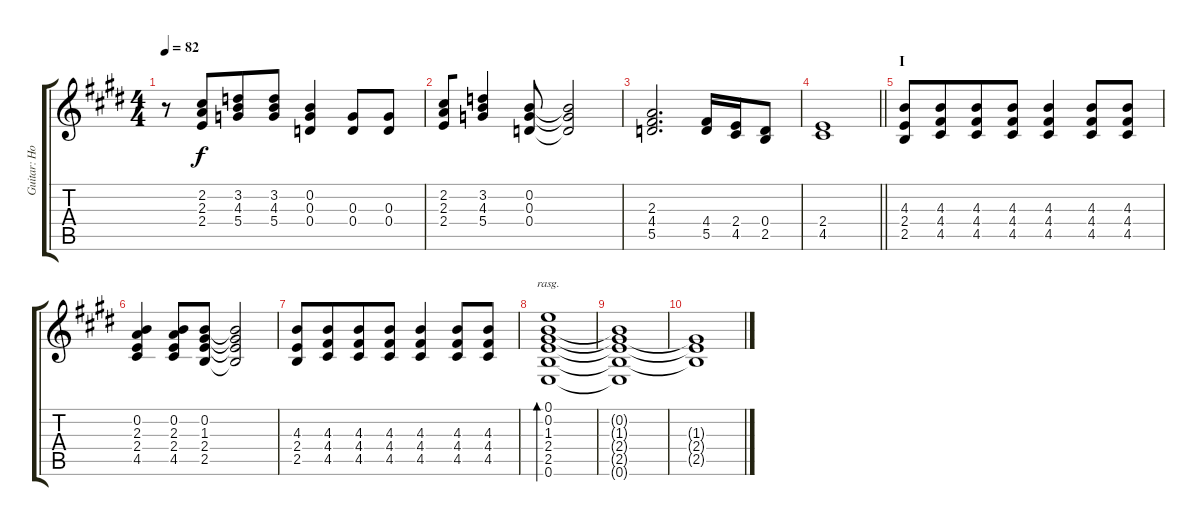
\track ("Guitar: Howard" "Guitar: Ho") {instrument electricguitarjazz}
\staff {score tabs}
\tuning (E4 B3 G3 D3 A2 E2) {hide}
\ts (4 4)
\tempo 82
\clef g2
\ks e
r.8{dy f} (2.2 2.3 2.4).8{beam merge} (3.2 4.3 5.4).8{beam merge} (3.2 4.3 5.4).8 (0.2 0.3 0.4).4 (0.3 0.4).8 (0.3 0.4).8 |
(2.2 2.3 2.4).8{beam merge} (3.2 4.3 5.4).4 (0.2 0.3 0.4).8 (0.2{t} 0.3{t} 0.4{t}).2 |
(2.3 4.4 5.5).2{d} (4.4 5.5).16 (2.4 4.5).16 (0.4 2.5).8 |
\barLineRight lightlight
(2.4 4.5).1 |
\section ("" "I")
(4.3 2.4 2.5).8 (4.3 4.4 4.5).8{beam merge} (4.3 4.4 4.5).8 (4.3 4.4 4.5).8 (4.3 4.4 4.5).4 (4.3 4.4 4.5).8 (4.3 4.4 4.5).8 |
(0.2 2.3 2.4 4.5).4 (0.2 2.3 2.4 4.5).8 (0.2 1.3 2.4 2.5).8 (0.2{t} 1.3{t} 2.4{t} 2.5{t}).2 |
(4.3 2.4 2.5).8 (4.3 4.4 4.5).8{beam merge} (4.3 4.4 4.5).8 (4.3 4.4 4.5).8 (4.3 4.4 4.5).4 (4.3 4.4 4.5).8 (4.3 4.4 4.5).8 |
(0.1 0.2 1.3 2.4 2.5 0.6).1{bd 480 rasg ii} |
(0.2{t} 1.3{t} 2.4{t} 2.5{t} 0.6{t}).1 |
(1.3{t} 2.4{t} 2.5{t}).1
